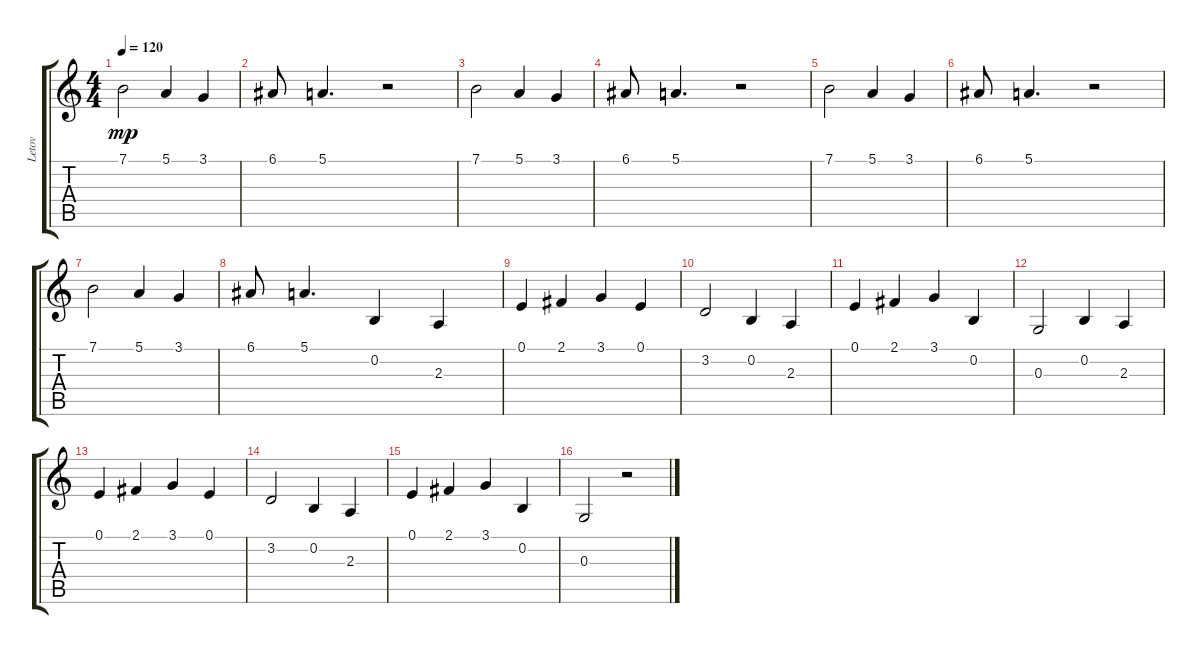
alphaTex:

\track ("Letov" "Letov") {instrument baritonesax}
\staff {score tabs}
\tuning (E4 B3 G3 D3 A2 E2) {hide}
\ts (4 4)
\tempo 120
\clef g2
\ks c
7.1.2{dy mp} 5.1.4 3.1.4 |
6.1.8 5.1.4{d} r.2 |
7.1.2 5.1.4 3.1.4 |
6.1.8 5.1.4{d} r.2 |
7.1.2 5.1.4 3.1.4 |
6.1.8 5.1.4{d} r.2 |
7.1.2 5.1.4 3.1.4 |
6.1.8 5.1.4{d} 0.2.4 2.3.4 |
0.1.4 2.1.4 3.1.4 0.1.4 |
3.2.2 0.2.4 2.3.4 |
0.1.4 2.1.4 3.1.4 0.2.4 |
0.3.2 0.2.4 2.3.4 |
0.1.4 2.1.4 3.1.4 0.1.4 |
3.2.2 0.2.4 2.3.4 |
0.1.4 2.1.4 3.1.4 0.2.4 |
0.3.2 r.2
